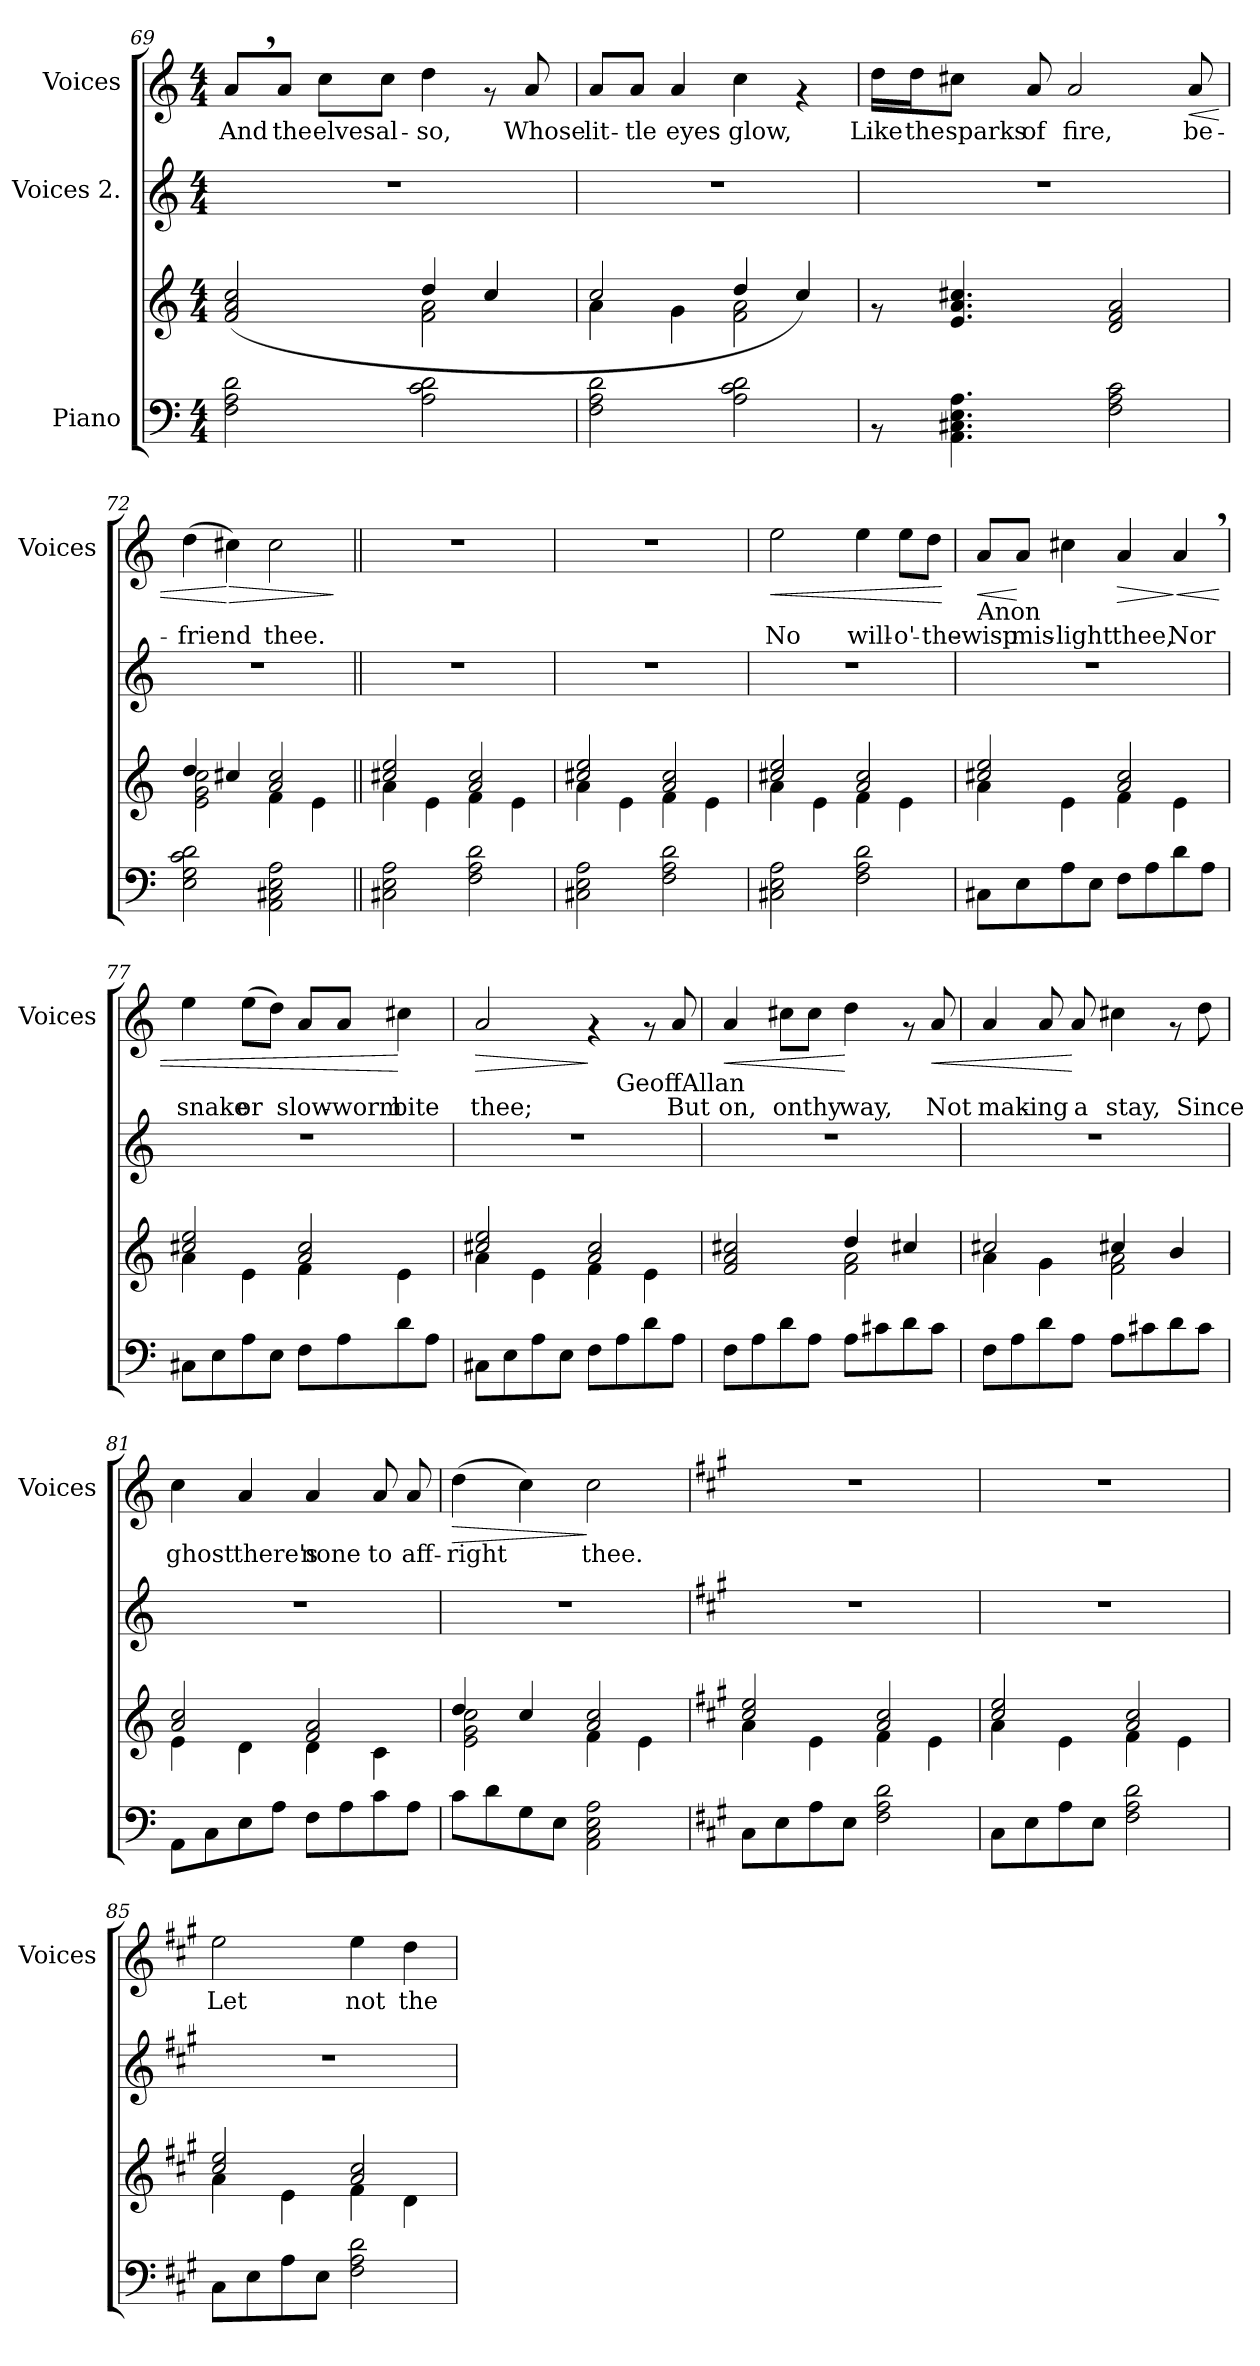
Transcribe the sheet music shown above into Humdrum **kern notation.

**kern	**kern	**kern	**kern	**text	**dynam
*part3	*part3	*part2	*part1	*part1	*part1
*staff4	*staff3	*staff2	*staff1	*staff1	*staff1
*I"Piano	*	*I"Voices 2.	*I"Voices	*	*
*	*	*	*I'Voices	*	*
*clefF4	*clefG2	*clefG2	*clefG2	*	*
*k[]	*k[]	*k[]	*k[]	*	*
*C:	*C:	*C:	*C:	*	*
*M4/4	*M4/4	*M4/4	*M4/4	*	*
=69	=69	=69	=69	=69	=69
*	*^	*	*	*	*
!	!	!	!	!	!LO:LY:b:rj	!
2F\ 2A\ 2d\	(>2f/ 2a/ 2cc/	2ryy	1r	8a,>/L	And	.
!	!	!	!	!	!LO:LY:b:rj	!
.	.	.	.	8a/J	the	.
!	!	!	!	!	!LO:LY:b:rj	!
.	.	.	.	8cc\L	elves	.
!	!	!	!	!	!LO:LY:b:rj	!
.	.	.	.	8cc\J	al-	.
!	!	!	!	!	!LO:LY:b:rj	!
2A\ 2c\ 2d\	4dd/	2f\ 2a\	.	4dd\	-so,	.
.	4cc/	.	.	8rf	.	.
!	!	!	!	!	!LO:LY:b:rj	!
.	.	.	.	8a/	Whose	.
=70	=70	=70	=70	=70	=70	=70
!	!	!	!	!	!LO:LY:b:rj	!
2F\ 2A\ 2d\	2cc/	4a\	1r	8a/L	lit-	.
!	!	!	!	!	!LO:LY:b:rj	!
.	.	.	.	8a/J	-tle	.
!	!	!	!	!	!LO:LY:b:rj	!
.	.	4g\	.	4a/	eyes	.
!	!	!	!	!	!LO:LY:b:rj	!
2A\ 2c\ 2d\	4dd/	2f\ 2a\	.	4cc\	glow,	.
.	4cc/)	.	.	4rf	.	.
*	*v	*v	*	*	*	*
!!LO:LB:g=z
=71	=71	=71	=71	=71	=71
!	!	!	!	!LO:LY:b:rj	!
8rAA	8rf	1r	16dd\LL	Like	.
!	!	!	!	!LO:LY:b:rj	!
.	.	.	16dd\J	the	.
!	!	!	!	!LO:LY:b:rj	!
4.AA\ 4.C#X\ 4.E\ 4.A\	4.e/ 4.a/ 4.cc#X/	.	8cc#X\J	sparks	.
!	!	!	!	!LO:LY:b:rj	!
.	.	.	8a/	of	.
!	!	!	!	!LO:LY:b:rj	!
.	.	.	2a/	fire,	.
2F\ 2A\ 2c\	2d/ 2f/ 2a/	.	.	.	.
!	!	!	!	!LO:LY:b:rj	!LO:HP:b
.	.	.	8a/	be-	<
=72	=72	=72	=72	=72	=72
*	*^	*	*	*	*
!	!	!	!	!	!LO:LY:b:rj	!
2E\ 2G\ 2c\ 2d\	4dd/	2e\ 2g\ 2cc\	1r	(>4dd\	-friend	.
!	!	!	!	!	!	!LO:HP:n=1:b
.	4cc#X/	.	.	4cc#X\)	.	[ >
!	!	!	!	!	!LO:LY:b:rj	!
2AA\ 2C#X\ 2E\ 2A\	2a/ 2cc#/	4f\	.	2cc#\	thee.	.
.	.	4e\	.	.	.	.
*	*v	*v	*	*	*	*
.	.	.	.	.	]
=73||	=73||	=73||	=73||	=73||	=73||
*	*^	*	*	*	*
2C#X\ 2E\ 2A\	2cc#X/ 2ee/	4a\	1r	1r	.	.
.	.	4e\	.	.	.	.
2F\ 2A\ 2d\	2a/ 2cc#/	4f\	.	.	.	.
.	.	4e\	.	.	.	.
=74	=74	=74	=74	=74	=74	=74
2C#X\ 2E\ 2A\	2cc#X/ 2ee/	4a\	1r	1r	.	.
.	.	4e\	.	.	.	.
2F\ 2A\ 2d\	2a/ 2cc#/	4f\	.	.	.	.
.	.	4e\	.	.	.	.
=75	=75	=75	=75	=75	=75	=75
!	!	!	!	!	!LO:LY:b:rj	!LO:HP:b
2C#X\ 2E\ 2A\	2cc#X/ 2ee/	4a\	1r	2ee\	No	<
.	.	4e\	.	.	.	.
!	!	!	!	!	!LO:LY:b:rj	!
2F\ 2A\ 2d\	2a/ 2cc#/	4f\	.	4ee\	will-	.
!	!	!	!	!	!LO:LY:b:rj	!
.	.	4e\	.	8ee\L	-o'-	.
!	!	!	!	!	!LO:LY:b:rj	!
.	.	.	.	8dd\J	-the-	.
*	*v	*v	*	*	*	*
.	.	.	.	.	[
!!LO:PB:g=z
=76	=76	=76	=76	=76	=76
*	*^	*	*	*	*
!	!	!	!	!LO:TX:b:t=Anon	!	!
!	!	!	!	!	!LO:LY:b:rj	!LO:HP:b
8C#X\L	2cc#X/ 2ee/	4a\	1r	8a/L	-wisp	<
!	!	!	!	!	!LO:LY:b:rj	!
8E\	.	.	.	8a/J	mis-	[
!	!	!	!	!	!LO:LY:b:rj	!
8A\	.	4e\	.	4cc#X\	-light	.
8E\J	.	.	.	.	.	.
!	!	!	!	!	!LO:LY:b:rj	!LO:HP:b
8F\L	2a/ 2cc#/	4f\	.	4a/	thee,	>
8A\	.	.	.	.	.	.
!	!	!	!	!	!LO:LY:b:rj	!LO:HP:n=1:b
8d\	.	4e\	.	4a,>/	Nor	] <
8A\J	.	.	.	.	.	.
=77	=77	=77	=77	=77	=77	=77
!	!	!	!	!	!LO:LY:b:rj	!
8C#X\L	2cc#X/ 2ee/	4a\	1r	4ee\	snake	.
8E\	.	.	.	.	.	.
!	!	!	!	!	!LO:LY:b:rj	!
8A\	.	4e\	.	(>8ee\L	or	.
8E\J	.	.	.	8dd\J)	.	.
!	!	!	!	!	!LO:LY:b:rj	!
8F\L	2a/ 2cc#/	4f\	.	8a/L	slow-	.
!	!	!	!	!	!LO:LY:b:rj	!
8A\	.	.	.	8a/J	-worm	.
!	!	!	!	!	!LO:LY:b:rj	!
8d\	.	4e\	.	4cc#X\	bite	[
8A\J	.	.	.	.	.	.
=78	=78	=78	=78	=78	=78	=78
!	!	!	!	!	!LO:LY:b:rj	!LO:HP:b
*	*	*	*	*^	*	*
8C#X\L	2cc#X/ 2ee/	4a\	1r	2a/	2ryy	thee;	>
8E\	.	.	.	.	.	.	.
8A\	.	4e\	.	.	.	.	.
8E\J	.	.	.	.	.	.	.
8F\L	2a/ 2cc#/	4f\	.	4rf	8ryy	.	]
!	!	!	!	!	!LO:TX:b:t=GeoffAllan	!	!
8A\	.	.	.	.	4.ryy	.	.
8d\	.	4e\	.	8rf	.	.	.
!	!	!	!	!	!	!LO:LY:b:rj	!
8A\J	.	.	.	8a/	.	But	.
!!LO:PB:g=z
=79	=79	=79	=79	=79	=79	=79	=79
!	!	!	!	!	!	!LO:LY:b:rj	!LO:HP:b
*	*	*	*	*v	*v	*	*
8F\L	2f/ 2a/ 2cc#X/	2ryy	1r	4a/	on,	<
8A\	.	.	.	.	.	.
!	!	!	!	!	!LO:LY:b:rj	!
8d\	.	.	.	8cc#X\L	on	.
!	!	!	!	!	!LO:LY:b:rj	!
8A\J	.	.	.	8cc#\J	thy	.
!	!	!	!	!	!LO:LY:b:rj	!
8A\L	4dd/	2f\ 2a\	.	4dd\	way,	[
8c#X\	.	.	.	.	.	.
8d\	4cc#X/	.	.	8rf	.	.
!	!	!	!	!	!LO:LY:b:rj	!LO:HP:b
8c#\J	.	.	.	8a/	Not	<
=80	=80	=80	=80	=80	=80	=80
!	!	!	!	!	!LO:LY:b:rj	!
8F\L	2cc#X/	4a\	1r	4a/	mak-	.
8A\	.	.	.	.	.	.
!	!	!	!	!	!LO:LY:b:rj	!
8d\	.	4g\	.	8a/	-ing	.
!	!	!	!	!	!LO:LY:b:rj	!
8A\J	.	.	.	8a/	a	[
!	!	!	!	!	!LO:LY:b:rj	!
8A\L	4cc#X/	2f\ 2a\	.	4cc#X\	stay,	.
8c#X\	.	.	.	.	.	.
8d\	4b/	.	.	8rf	.	.
!	!	!	!	!	!LO:LY:b:rj	!
8c#\J	.	.	.	8dd\	Since	.
=81	=81	=81	=81	=81	=81	=81
!	!	!	!	!	!LO:LY:b:rj	!
8AA\L	2a/ 2cc/	4e\	1r	4cc\	ghost	.
8C\	.	.	.	.	.	.
!	!	!	!	!	!LO:LY:b:rj	!
8E\	.	4d\	.	4a/	there's	.
8A\J	.	.	.	.	.	.
!	!	!	!	!	!LO:LY:b:rj	!
8F\L	2f/ 2a/	4d\	.	4a/	none	.
8A\	.	.	.	.	.	.
!	!	!	!	!	!LO:LY:b:rj	!
8c\	.	4c\	.	8a/	to	.
!	!	!	!	!	!LO:LY:b:rj	!
8A\J	.	.	.	8a/	aff-	.
=82	=82	=82	=82	=82	=82	=82
!	!	!	!	!	!LO:LY:b:rj	!LO:HP:b
8c\L	4dd/	2e\ 2g\ 2cc\	1r	(>4dd\	-right	>
8d\	.	.	.	.	.	.
8G\	4cc/	.	.	4cc\)	.	.
8E\J	.	.	.	.	.	.
!	!	!	!	!	!LO:LY:b:rj	!
2AA\ 2C\ 2E\ 2A\	2a/ 2cc/	4f\	.	2cc\	thee.	]
.	.	4e\	.	.	.	.
!!LO:LB:g=z
=83	=83	=83	=83	=83	=83	=83
*k[f#c#g#]	*k[f#c#g#]	*	*k[f#c#g#]	*k[f#c#g#]	*	*
*A:	*A:	*	*A:	*A:	*	*
8C#\L	2cc#/ 2ee/	4a\	1r	1r	.	.
8E\	.	.	.	.	.	.
8A\	.	4e\	.	.	.	.
8E\J	.	.	.	.	.	.
2F#\ 2A\ 2d\	2a/ 2cc#/	4f#\	.	.	.	.
.	.	4e\	.	.	.	.
=84	=84	=84	=84	=84	=84	=84
8C#\L	2cc#/ 2ee/	4a\	1r	1r	.	.
8E\	.	.	.	.	.	.
8A\	.	4e\	.	.	.	.
8E\J	.	.	.	.	.	.
2F#\ 2A\ 2d\	2a/ 2cc#/	4f#\	.	.	.	.
.	.	4e\	.	.	.	.
=85	=85	=85	=85	=85	=85	=85
!	!	!	!	!	!LO:LY:b:rj	!
8C#\L	2cc#/ 2ee/	4a\	1r	2ee\	Let	.
8E\	.	.	.	.	.	.
8A\	.	4e\	.	.	.	.
8E\J	.	.	.	.	.	.
!	!	!	!	!	!LO:LY:b:rj	!
2F#\ 2A\ 2d\	2a/ 2cc#/	4f#\	.	4ee\	not	.
!	!	!	!	!	!LO:LY:b:rj	!
.	.	4d\	.	4dd\	the	.
*	*v	*v	*	*	*	*
=	=	=	=	=	=
*-	*-	*-	*-	*-	*-
